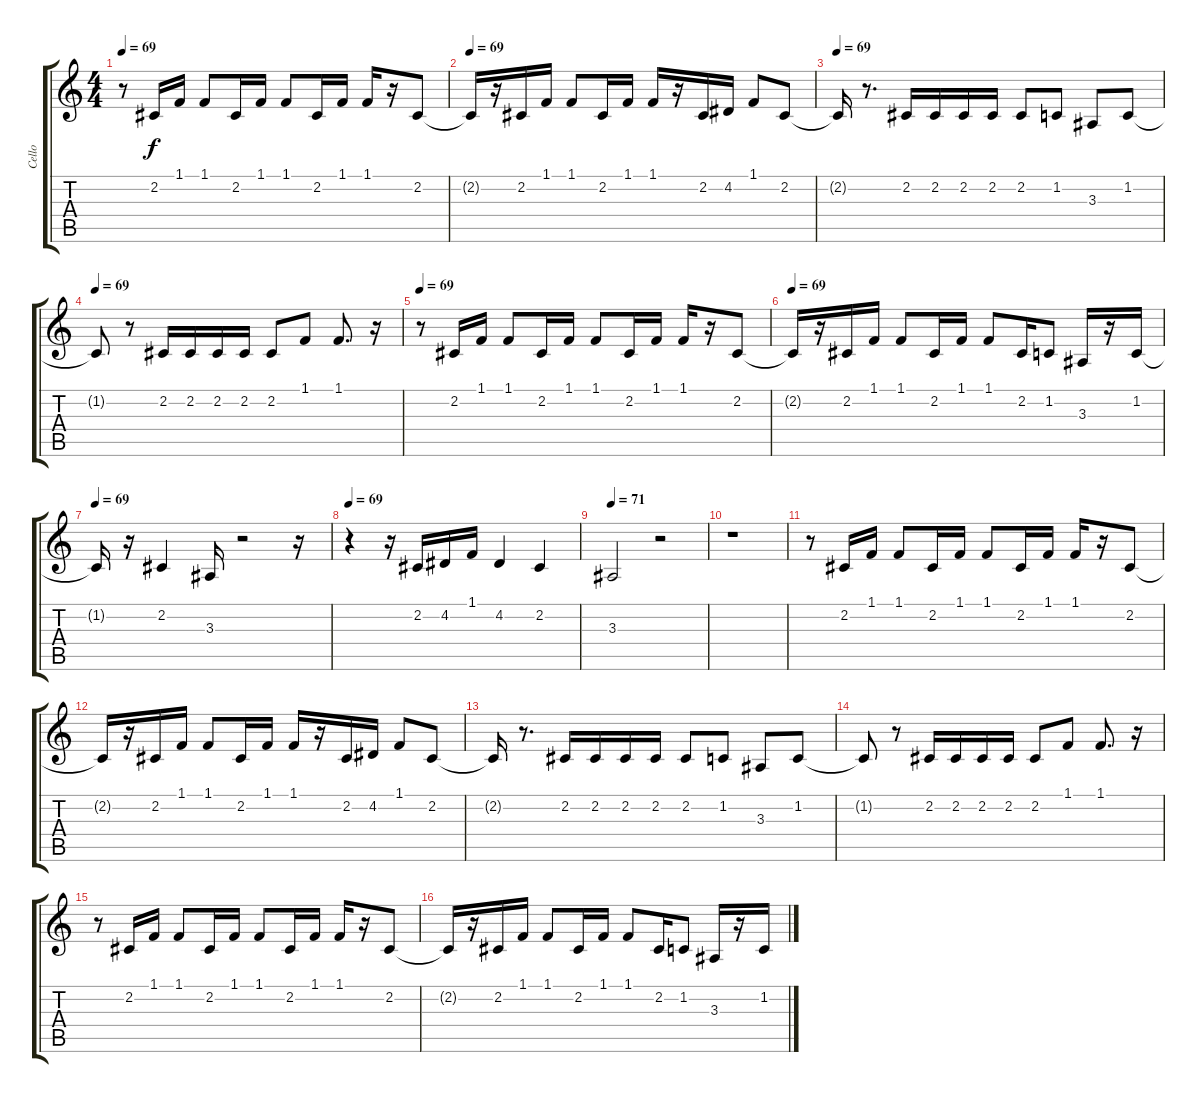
\track ("Cello" "Cello") {instrument cello}
\staff {score tabs}
\tuning (E4 B3 G3 D3 A2 E2) {hide}
\ts (4 4)
\tempo 69
\clef g2
\ks c
r.8{dy f} 2.2.16 1.1.16 1.1.8 2.2.16 1.1.16 1.1.8 2.2.16 1.1.16 1.1.16 r.16 2.2.8 |
\tempo 69
2.2{t}.16 r.16 2.2.16 1.1.16 1.1.8 2.2.16 1.1.16 1.1.16 r.16 2.2.16 4.2.16 1.1.8 2.2.8 |
\tempo 69
2.2{t}.16 r.8{d} 2.2.16 2.2.16 2.2.16 2.2.16 2.2.8 1.2.8 3.3.8 1.2.8 |
\tempo 69
1.2{t}.8 r.8 2.2.16 2.2.16 2.2.16 2.2.16 2.2.8 1.1.8 1.1.8{d} r.16 |
\tempo 69
r.8 2.2.16 1.1.16 1.1.8 2.2.16 1.1.16 1.1.8 2.2.16 1.1.16 1.1.16 r.16 2.2.8 |
\tempo 69
2.2{t}.16 r.16 2.2.16 1.1.16 1.1.8 2.2.16 1.1.16 1.1.8 2.2.16 1.2.8 3.3.16 r.16 1.2.16 |
\tempo 69
1.2{t}.16 r.16 2.2.4 3.3.16 r.2 r.16 |
\tempo 69
r.4 r.16 2.2.16 4.2.16 1.1.16 4.2.4 2.2.4 |
\tempo 71
3.3.2 r.2 |
r.1 |
r.8 2.2.16 1.1.16 1.1.8 2.2.16 1.1.16 1.1.8 2.2.16 1.1.16 1.1.16 r.16 2.2.8 |
2.2{t}.16 r.16 2.2.16 1.1.16 1.1.8 2.2.16 1.1.16 1.1.16 r.16 2.2.16 4.2.16 1.1.8 2.2.8 |
2.2{t}.16 r.8{d} 2.2.16 2.2.16 2.2.16 2.2.16 2.2.8 1.2.8 3.3.8 1.2.8 |
1.2{t}.8 r.8 2.2.16 2.2.16 2.2.16 2.2.16 2.2.8 1.1.8 1.1.8{d} r.16 |
r.8 2.2.16 1.1.16 1.1.8 2.2.16 1.1.16 1.1.8 2.2.16 1.1.16 1.1.16 r.16 2.2.8 |
2.2{t}.16 r.16 2.2.16 1.1.16 1.1.8 2.2.16 1.1.16 1.1.8 2.2.16 1.2.8 3.3.16 r.16 1.2.16
